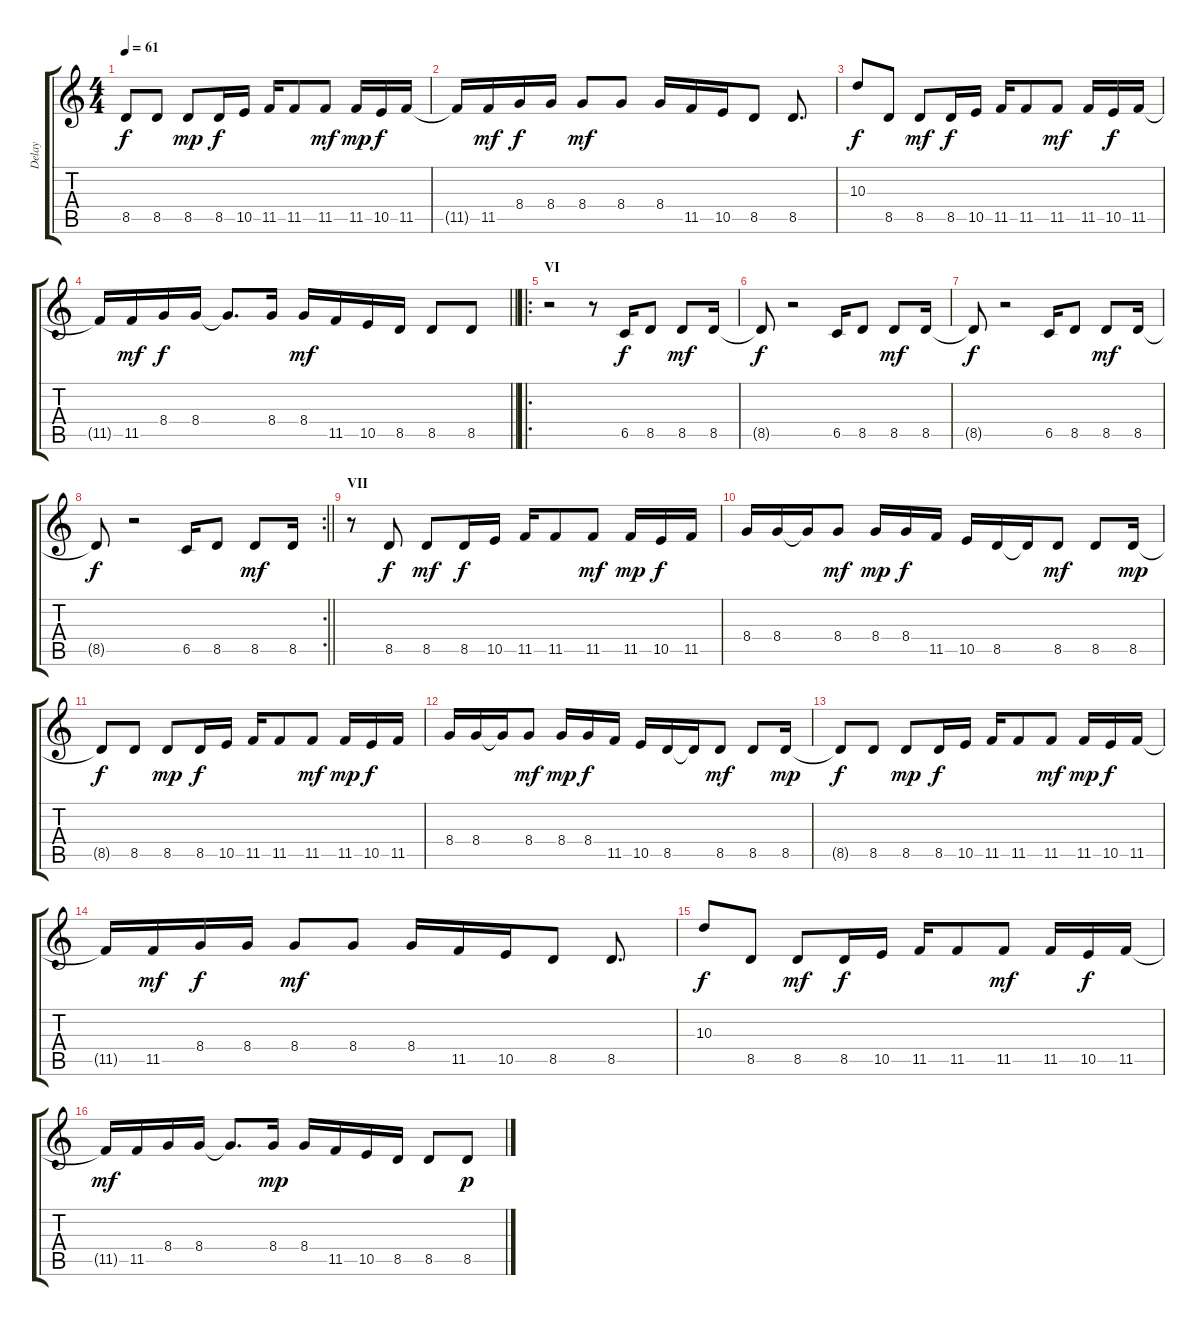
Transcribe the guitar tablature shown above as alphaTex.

\track ("Delay" "Delay") {instrument acousticguitarsteel}
\staff {score tabs}
\tuning (Db4 Ab3 E3 B2 Gb2 Db2) {hide}
\ts (4 4)
\tempo 61
\clef g2
\ks c
8.5{t}.8{dy f} 8.5.8 8.5.8{dy mp} 8.5.16{dy f} 10.5.16 11.5.16 11.5.8 11.5.8{dy mf} 11.5.16{dy mp} 10.5.16{dy f} 11.5.16 |
11.5{t}.16 11.5.16{dy mf} 8.4.16{dy f} 8.4.16 8.4.8{dy mf} 8.4.8 8.4.16 11.5.16 10.5.16 8.5.8 8.5.8{d} |
10.3.8{dy f} 8.5.8 8.5.8{dy mf} 8.5.16{dy f} 10.5.16 11.5.16 11.5.8 11.5.8{dy mf} 11.5.16 10.5.16{dy f} 11.5.16 |
\barLineRight lightlight
11.5{t}.16 11.5.16{dy mf} 8.4.16{dy f} 8.4.16 8.4{t}.8{d} 8.4.16 8.4.16{dy mf} 11.5.16 10.5.16 8.5.16 8.5.8 8.5.8 |
\ro
\section ("" "VI")
r.2 r.8 6.5.16{dy f} 8.5.8 8.5.8{dy mf} 8.5.16 |
8.5{t}.8{dy f} r.2 6.5.16 8.5.8 8.5.8{dy mf} 8.5.16 |
8.5{t}.8{dy f} r.2 6.5.16 8.5.8 8.5.8{dy mf} 8.5.16 |
\rc 2
\barLineRight lightlight
8.5{t}.8{dy f} r.2 6.5.16 8.5.8 8.5.8{dy mf} 8.5.16 |
\section ("" "VII")
r.8{volume 5} 8.5.8{dy f} 8.5.8{dy mf} 8.5.16{dy f} 10.5.16 11.5.16 11.5.8 11.5.8{dy mf} 11.5.16{dy mp} 10.5.16{dy f} 11.5.16 |
8.4.16 8.4.16 8.4{t}.16 8.4.8{dy mf} 8.4.16{dy mp} 8.4.16{dy f} 11.5.16 10.5.16 8.5.16 8.5{t}.16 8.5.8{dy mf} 8.5.8 8.5.16{dy mp} |
8.5{t}.8{dy f} 8.5.8 8.5.8{dy mp} 8.5.16{dy f} 10.5.16 11.5.16 11.5.8 11.5.8{dy mf} 11.5.16{dy mp} 10.5.16{dy f} 11.5.16 |
8.4.16 8.4.16 8.4{t}.16 8.4.8{dy mf} 8.4.16{dy mp} 8.4.16{dy f} 11.5.16 10.5.16 8.5.16 8.5{t}.16 8.5.8{dy mf} 8.5.8 8.5.16{dy mp} |
8.5{t}.8{dy f} 8.5.8 8.5.8{dy mp} 8.5.16{dy f} 10.5.16 11.5.16 11.5.8 11.5.8{dy mf} 11.5.16{dy mp} 10.5.16{dy f} 11.5.16 |
11.5{t}.16 11.5.16{dy mf} 8.4.16{dy f} 8.4.16 8.4.8{dy mf} 8.4.8 8.4.16 11.5.16 10.5.16 8.5.8 8.5.8{d} |
10.3.8{dy f} 8.5.8 8.5.8{dy mf} 8.5.16{dy f} 10.5.16 11.5.16 11.5.8 11.5.8{dy mf} 11.5.16 10.5.16{dy f} 11.5.16 |
11.5{t}.16{dy mf} 11.5.16 8.4.16 8.4.16 8.4{t}.8{d} 8.4.16{dy mp} 8.4.16 11.5.16 10.5.16 8.5.16 8.5.8 8.5.8{dy p}
